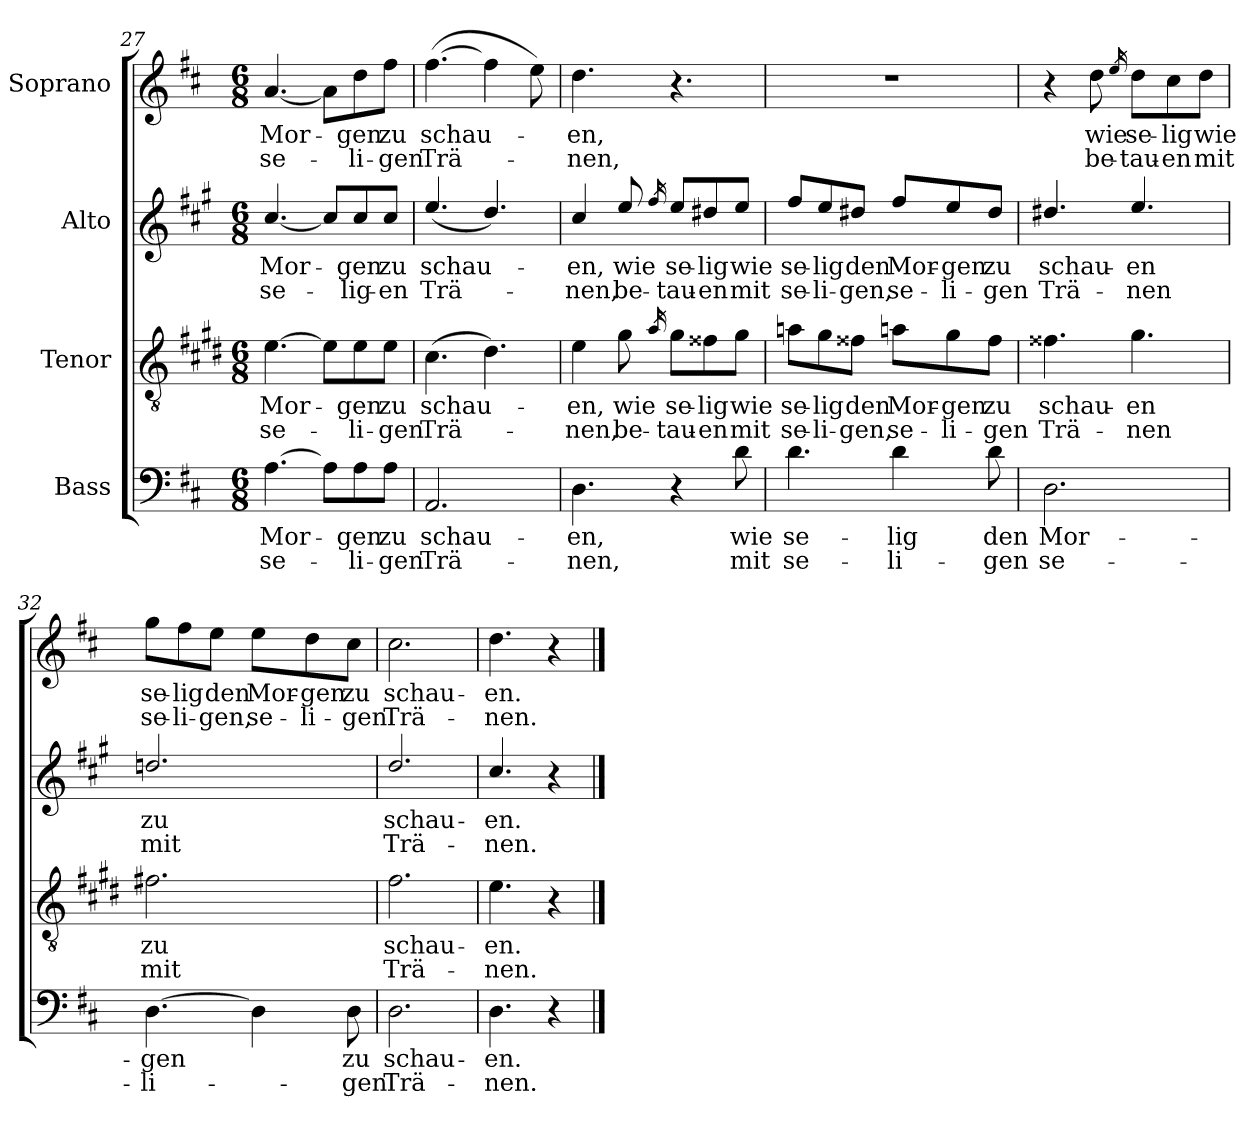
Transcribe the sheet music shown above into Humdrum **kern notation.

**kern	**text	**text	**kern	**text	**text	**kern	**text	**text	**kern	**text	**text
*part4	*part4	*part4	*part3	*part3	*part3	*part2	*part2	*part2	*part1	*part1	*part1
*staff4	*staff4	*staff4	*staff3	*staff3	*staff3	*staff2	*staff2	*staff2	*staff1	*staff1	*staff1
*I"Bass	*	*	*I"Tenor	*	*	*I"Alto	*	*	*I"Soprano	*	*
*clefF4	*	*	*clefGv2	*	*	*clefG2	*	*	*clefG2	*	*
*	*	*	*ITrd1c2	*	*	*ITrd4c7	*	*	*	*	*
*k[f#c#]	*	*	*k[f#c#]	*	*	*k[f#c#]	*	*	*k[f#c#]	*	*
*M6/8	*	*	*M6/8	*	*	*M6/8	*	*	*M6/8	*	*
=27	=27	=27	=27	=27	=27	=27	=27	=27	=27	=27	=27
[4.A\	Mor-	se-	[4.d\	Mor-	se-	[4.f#/	Mor-	se-	[4.a/	Mor-	se-
8A\L]	.	.	8d\L]	.	.	8f#/L]	.	.	8a\L]	.	.
8A\	-gen	-li-	8d\	-gen	-li-	8f#/	-gen	-lig-	8dd\	-gen	-li-
8A\J	zu	-gen	8d\J	zu	-gen	8f#/J	zu	-en	8ff#\J	zu	-gen
=28	=28	=28	=28	=28	=28	=28	=28	=28	=28	=28	=28
2.AA/	schau-	Trä-	(4.B\	schau-	Trä-	(4.a/	schau-	Trä-	([4.ff#\	schau-	Trä-
.	.	.	4.c#\)	.	.	4.g/)	.	.	4ff#\]	.	.
.	.	.	.	.	.	.	.	.	8ee\)	.	.
=29	=29	=29	=29	=29	=29	=29	=29	=29	=29	=29	=29
4.D\	-en,	-nen,	4d\	-en,	-nen,	4f#/	-en,	-nen,	4.dd\	-en,	-nen,
.	.	.	8f#\	wie	be-	8a/	wie	be-	.	.	.
.	.	.	16qg/	.	.	16qb/	.	.	.	.	.
4r	.	.	8f#\L	se-	-tau-	8a/L	se-	-tau-	4.r	.	.
.	.	.	8e#X\	-lig	-en	8g#X/	-lig	-en	.	.	.
8d\	wie	mit	8f#\J	wie	mit	8a/J	wie	mit	.	.	.
=30	=30	=30	=30	=30	=30	=30	=30	=30	=30	=30	=30
4.d\	se-	se-	8gn\L	se-	se-	8b/L	se-	se-	2.r	.	.
.	.	.	8f#\	-lig	-li-	8a/	-lig	-li-	.	.	.
.	.	.	8e#X\J	den	-gen,	8g#X/J	den	-gen,	.	.	.
4d\	-lig	-li-	8gn\L	Mor-	se-	8b/L	Mor-	se-	.	.	.
.	.	.	8f#\	-gen	-li-	8a/	-gen	-li-	.	.	.
8d\	den	-gen	8e#\J	zu	-gen	8g#/J	zu	-gen	.	.	.
=31	=31	=31	=31	=31	=31	=31	=31	=31	=31	=31	=31
2.D\	Mor-	se-	4.e#X\	schau-	Trä-	4.g#X/	schau-	Trä-	4r	.	.
.	.	.	.	.	.	.	.	.	8dd\	wie	be-
.	.	.	.	.	.	.	.	.	16qee/	.	.
.	.	.	4.f#\	-en	-nen	4.a/	-en	-nen	8dd\L	se-	-tau-
.	.	.	.	.	.	.	.	.	8cc#\	-lig	-en
.	.	.	.	.	.	.	.	.	8dd\J	wie	mit
=32	=32	=32	=32	=32	=32	=32	=32	=32	=32	=32	=32
[4.D\	-gen	-li-	2.en\	zu	mit	2.gn/	zu	mit	8gg\L	se-	se-
.	.	.	.	.	.	.	.	.	8ff#\	-lig	-li-
.	.	.	.	.	.	.	.	.	8ee\J	den	-gen,
4D\]	.	.	.	.	.	.	.	.	8ee\L	Mor-	se-
.	.	.	.	.	.	.	.	.	8dd\	-gen	-li-
8D\	zu	-gen	.	.	.	.	.	.	8cc#\J	zu	-gen
=33	=33	=33	=33	=33	=33	=33	=33	=33	=33	=33	=33
2.D\	schau-	Trä-	2.e\	schau-	Trä-	2.g/	schau-	Trä-	2.cc#\	schau-	Trä-
=34	=34	=34	=34	=34	=34	=34	=34	=34	=34	=34	=34
4.D\	-en.	-nen.	4.d\	-en.	-nen.	4.f#/	-en.	-nen.	4.dd\	-en.	-nen.
4r	.	.	4r	.	.	4r	.	.	4r	.	.
==	==	==	==	==	==	==	==	==	==	==	==
*-	*-	*-	*-	*-	*-	*-	*-	*-	*-	*-	*-
